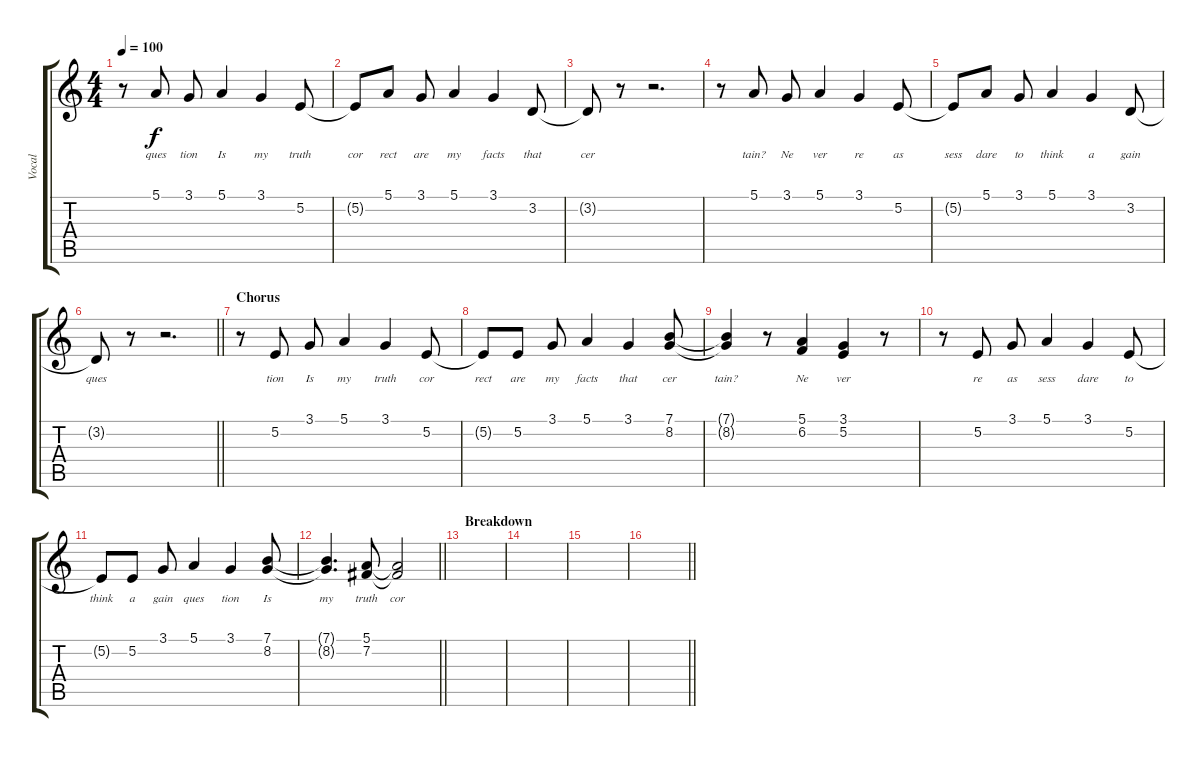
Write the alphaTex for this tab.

\track ("Vocal" "Vocal") {instrument acousticgrandpiano}
\staff {score tabs}
\tuning (E4 B3 G3 D3 A2 E2) {hide}
\ts (4 4)
\tempo 100
\clef g2
\ks c
r.8{dy f} 5.1.8{lyrics (0 "ques") lyrics (1 "") lyrics (2 "") lyrics (3 "") lyrics (4 "")} 3.1.8{lyrics (0 "tion") lyrics (1 "") lyrics (2 "") lyrics (3 "") lyrics (4 "")} 5.1.4{lyrics (0 "Is") lyrics (1 "") lyrics (2 "") lyrics (3 "") lyrics (4 "")} 3.1.4{lyrics (0 "my") lyrics (1 "") lyrics (2 "") lyrics (3 "") lyrics (4 "")} 5.2.8{lyrics (0 "truth") lyrics (1 "") lyrics (2 "") lyrics (3 "") lyrics (4 "")} |
5.2{t}.8{lyrics (0 "cor") lyrics (1 "") lyrics (2 "") lyrics (3 "") lyrics (4 "")} 5.1.8{lyrics (0 "rect") lyrics (1 "") lyrics (2 "") lyrics (3 "") lyrics (4 "")} 3.1.8{lyrics (0 "are") lyrics (1 "") lyrics (2 "") lyrics (3 "") lyrics (4 "")} 5.1.4{lyrics (0 "my") lyrics (1 "") lyrics (2 "") lyrics (3 "") lyrics (4 "")} 3.1.4{lyrics (0 "facts") lyrics (1 "") lyrics (2 "") lyrics (3 "") lyrics (4 "")} 3.2.8{lyrics (0 "that") lyrics (1 "") lyrics (2 "") lyrics (3 "") lyrics (4 "")} |
3.2{t}.8{lyrics (0 "cer") lyrics (1 "") lyrics (2 "") lyrics (3 "") lyrics (4 "")} r.8 r.2{d} |
r.8 5.1.8{lyrics (0 "tain?") lyrics (1 "") lyrics (2 "") lyrics (3 "") lyrics (4 "")} 3.1.8{lyrics (0 "Ne") lyrics (1 "") lyrics (2 "") lyrics (3 "") lyrics (4 "")} 5.1.4{lyrics (0 "ver") lyrics (1 "") lyrics (2 "") lyrics (3 "") lyrics (4 "")} 3.1.4{lyrics (0 "re") lyrics (1 "") lyrics (2 "") lyrics (3 "") lyrics (4 "")} 5.2.8{lyrics (0 "as") lyrics (1 "") lyrics (2 "") lyrics (3 "") lyrics (4 "")} |
5.2{t}.8{lyrics (0 "sess") lyrics (1 "") lyrics (2 "") lyrics (3 "") lyrics (4 "")} 5.1.8{lyrics (0 "dare") lyrics (1 "") lyrics (2 "") lyrics (3 "") lyrics (4 "")} 3.1.8{lyrics (0 "to") lyrics (1 "") lyrics (2 "") lyrics (3 "") lyrics (4 "")} 5.1.4{lyrics (0 "think") lyrics (1 "") lyrics (2 "") lyrics (3 "") lyrics (4 "")} 3.1.4{lyrics (0 "a") lyrics (1 "") lyrics (2 "") lyrics (3 "") lyrics (4 "")} 3.2.8{lyrics (0 "gain") lyrics (1 "") lyrics (2 "") lyrics (3 "") lyrics (4 "")} |
\barLineRight lightlight
3.2{t}.8{lyrics (0 "ques") lyrics (1 "") lyrics (2 "") lyrics (3 "") lyrics (4 "")} r.8 r.2{d} |
\section ("" "Chorus")
r.8 5.2.8{lyrics (0 "tion") lyrics (1 "") lyrics (2 "") lyrics (3 "") lyrics (4 "")} 3.1.8{lyrics (0 "Is") lyrics (1 "") lyrics (2 "") lyrics (3 "") lyrics (4 "")} 5.1.4{lyrics (0 "my") lyrics (1 "") lyrics (2 "") lyrics (3 "") lyrics (4 "")} 3.1.4{lyrics (0 "truth") lyrics (1 "") lyrics (2 "") lyrics (3 "") lyrics (4 "")} 5.2.8{lyrics (0 "cor") lyrics (1 "") lyrics (2 "") lyrics (3 "") lyrics (4 "")} |
5.2{t}.8{lyrics (0 "rect") lyrics (1 "") lyrics (2 "") lyrics (3 "") lyrics (4 "")} 5.2.8{lyrics (0 "are") lyrics (1 "") lyrics (2 "") lyrics (3 "") lyrics (4 "")} 3.1.8{lyrics (0 "my") lyrics (1 "") lyrics (2 "") lyrics (3 "") lyrics (4 "")} 5.1.4{lyrics (0 "facts") lyrics (1 "") lyrics (2 "") lyrics (3 "") lyrics (4 "")} 3.1.4{lyrics (0 "that") lyrics (1 "") lyrics (2 "") lyrics (3 "") lyrics (4 "")} (7.1 8.2).8{lyrics (0 "cer") lyrics (1 "") lyrics (2 "") lyrics (3 "") lyrics (4 "")} |
(7.1{t} 8.2{t}).4{lyrics (0 "tain?") lyrics (1 "") lyrics (2 "") lyrics (3 "") lyrics (4 "")} r.8 (5.1 6.2).4{lyrics (0 "Ne") lyrics (1 "") lyrics (2 "") lyrics (3 "") lyrics (4 "")} (3.1 5.2).4{lyrics (0 "ver") lyrics (1 "") lyrics (2 "") lyrics (3 "") lyrics (4 "")} r.8 |
r.8 5.2.8{lyrics (0 "re") lyrics (1 "") lyrics (2 "") lyrics (3 "") lyrics (4 "")} 3.1.8{lyrics (0 "as") lyrics (1 "") lyrics (2 "") lyrics (3 "") lyrics (4 "")} 5.1.4{lyrics (0 "sess") lyrics (1 "") lyrics (2 "") lyrics (3 "") lyrics (4 "")} 3.1.4{lyrics (0 "dare") lyrics (1 "") lyrics (2 "") lyrics (3 "") lyrics (4 "")} 5.2.8{lyrics (0 "to") lyrics (1 "") lyrics (2 "") lyrics (3 "") lyrics (4 "")} |
5.2{t}.8{lyrics (0 "think") lyrics (1 "") lyrics (2 "") lyrics (3 "") lyrics (4 "")} 5.2.8{lyrics (0 "a") lyrics (1 "") lyrics (2 "") lyrics (3 "") lyrics (4 "")} 3.1.8{lyrics (0 "gain") lyrics (1 "") lyrics (2 "") lyrics (3 "") lyrics (4 "")} 5.1.4{lyrics (0 "ques") lyrics (1 "") lyrics (2 "") lyrics (3 "") lyrics (4 "")} 3.1.4{lyrics (0 "tion") lyrics (1 "") lyrics (2 "") lyrics (3 "") lyrics (4 "")} (7.1 8.2).8{lyrics (0 "Is") lyrics (1 "") lyrics (2 "") lyrics (3 "") lyrics (4 "")} |
\barLineRight lightlight
(7.1{t} 8.2{t}).4{d lyrics (0 "my") lyrics (1 "") lyrics (2 "") lyrics (3 "") lyrics (4 "")} (5.1 7.2).8{lyrics (0 "truth") lyrics (1 "") lyrics (2 "") lyrics (3 "") lyrics (4 "")} (5.1{t} 7.2{t}).2{lyrics (0 "cor") lyrics (1 "") lyrics (2 "") lyrics (3 "") lyrics (4 "")} |
\section ("" "Breakdown")
|
|
|
\barLineRight lightlight
